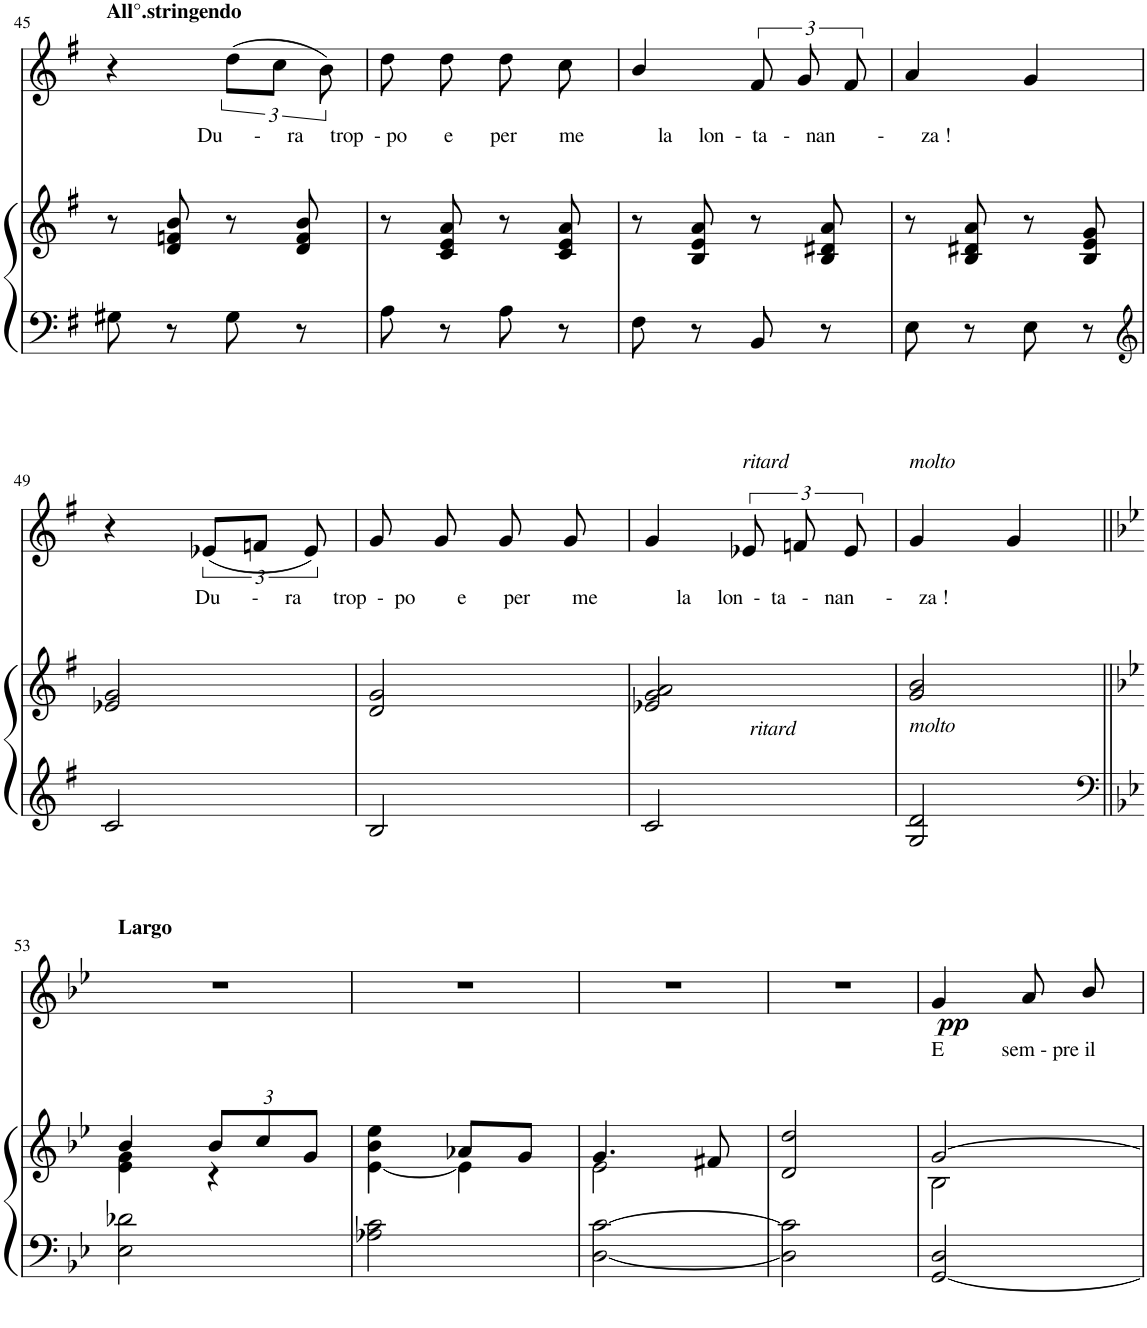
**kern	**kern	**kern	**dynam
*part2	*part2	*part1	*part1
*staff3	*staff2	*staff1	*staff1
*I"Piano	*	*I"Voice	*
*I'Pno	*	*	*
!!LO:PB:g=z
*clefF4	*clefG2	*clefG2	*
*k[f#]	*k[f#]	*k[f#]	*
*M2/4	*M2/4	*M2/4	*
=45	=45	=45	=45
!	!	!LO:TX:a:B:t=All°.stringendo	!
!	!LO:TX:a:t=Du      -     ra     trop  - po       e       per        me              la     lon  -  ta   -   nan        -       za !	!	!
8G#X\	8r	4r	.
8r	8d/ 8fn/ 8b/	.	.
8G#\	8r	(12dd\L	.
.	.	12cc\J	.
8r	8d/ 8f/ 8b/	.	.
.	.	12b\)	.
=46	=46	=46	=46
8A\	8r	8dd\	.
8r	8c/ 8e/ 8a/	8dd\	.
8A\	8r	8dd\	.
8r	8c/ 8e/ 8a/	8cc\	.
=47	=47	=47	=47
8F#\	8r	4b/	.
8r	8B/ 8e/ 8a/	.	.
8BB/	8r	12f#/	.
.	.	12g/	.
8r	8B/ 8d#X/ 8a/	.	.
.	.	12f#/	.
=48	=48	=48	=48
8E\	8r	4a/	.
8r	8B/ 8d#X/ 8a/	.	.
8E\	8r	4g/	.
8r	8B/ 8e/ 8g/	.	.
!!LO:LB:g=z
=49	=49	=49	=49
*clefG2	*	*	*
!	!LO:TX:a:t=Du      -     ra      trop  -  po        e       per        me               la     lon  -  ta   -   nan      -     za !	!	!
2c/	2e-X/ 2g/	4r	.
.	.	(12e-X/L	.
.	.	12fn/J	.
.	.	12e-/)	.
=50	=50	=50	=50
2B/	2d/ 2g/	8g/	.
.	.	8g/	.
.	.	8g/	.
.	.	8g/	.
=51	=51	=51	=51
!LO:TX:a:i:t=ritard	!	!	!
2c/	2e-X/ 2g/ 2a/	4g/	.
!	!	!LO:TX:a:i:t=ritard	!
.	.	12e-X/	.
.	.	12fn/	.
.	.	12e-/	.
=52	=52	=52	=52
!	!	!LO:TX:a:i:t=molto	!
!LO:TX:a:i:t=molto	!	!	!
2G/ 2d/	2g/ 2b/	4g/	.
.	.	4g/	.
!!LO:LB:g=z
=53||	=53||	=53||	=53||
*clefF4	*	*	*
*k[b-e-]	*k[b-e-]	*k[b-e-]	*
*	*^	*	*
!	!	!	!LO:TX:a:B:t=Largo	!
2E-\ 2d-X\	4b-/	4e-\ 4g\	2r	.
*	*Xbrackettup	*	*	*
.	12b-/L	4r	.	.
.	12cc/	.	.	.
.	12g/J	.	.	.
=54	=54	=54	=54	=54
2A-X\ 2c\	[4e-\ 4b-\ 4ee-\	4e-\	2r	.
.	8a-X/L	4e-\]	.	.
.	8g/J	.	.	.
=55	=55	=55	=55	=55
[2D\ [2c\	4.g/	2e-\	2r	.
.	8f#X/	.	.	.
*	*v	*v	*	*
=56	=56	=56	=56
2D\] 2c\]	2d/ 2dd/	2r	.
=57	=57	=57	=57
*	*^	*	*
!	!LO:TX:a:t=E           sem - pre il	!	!	!
!	!	!	!	!LO:DY:b
[2GG/ 2D/	[2g/	2B-\	4g/	pp
.	.	.	8a/	.
.	.	.	8b-/	.
*	*v	*v	*	*
=	=	=	=
*-	*-	*-	*-
